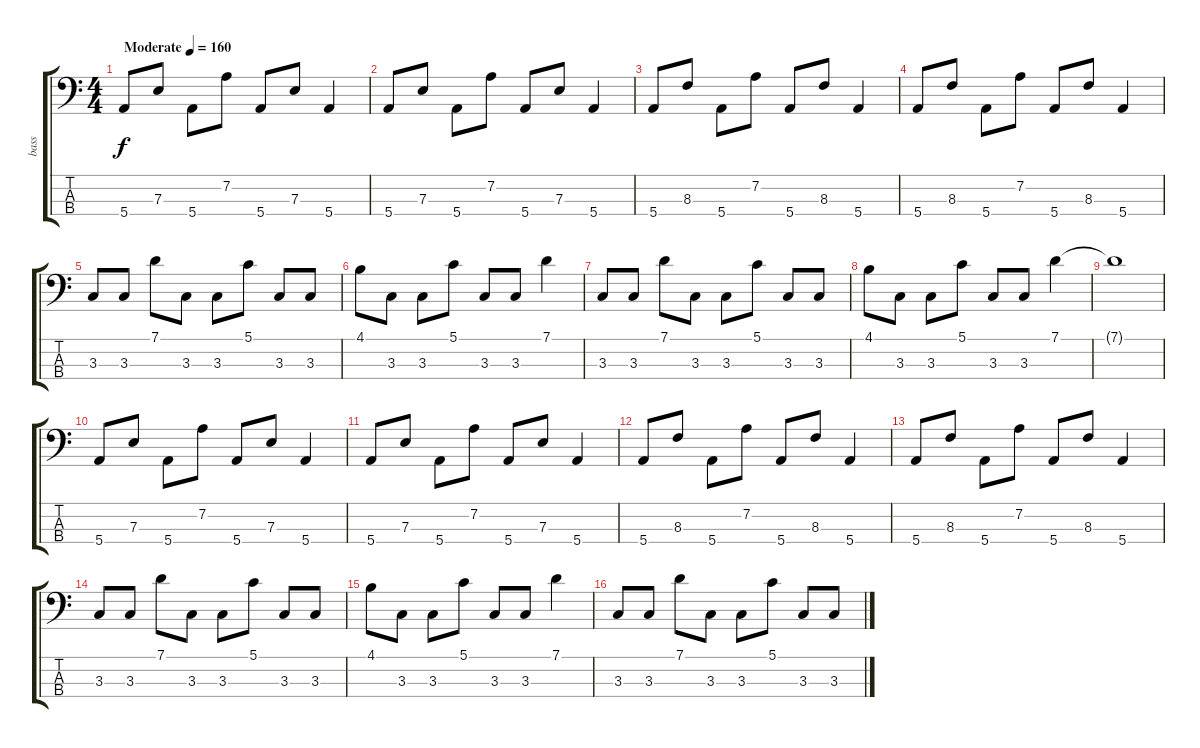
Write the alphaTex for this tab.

\track ("bass" "bass") {instrument electricbassfinger}
\staff {score tabs}
\tuning (G2 D2 A1 E1) {hide}
\ts (4 4)
\tempo (160 "Moderate")
\tempo 110
\tempo (160 "Moderate")
\clef f4
\ks c
5.4.8{dy f instrument electricbassfinger} 7.3.8 5.4.8 7.2.8 5.4.8 7.3.8 5.4.4 |
5.4.8 7.3.8 5.4.8 7.2.8 5.4.8 7.3.8 5.4.4 |
5.4.8 8.3.8 5.4.8 7.2.8 5.4.8 8.3.8 5.4.4 |
5.4.8 8.3.8 5.4.8 7.2.8 5.4.8 8.3.8 5.4.4 |
3.3.8 3.3.8 7.1.8 3.3.8 3.3.8 5.1.8 3.3.8 3.3.8 |
4.1.8 3.3.8 3.3.8 5.1.8 3.3.8 3.3.8 7.1.4 |
3.3.8 3.3.8 7.1.8 3.3.8 3.3.8 5.1.8 3.3.8 3.3.8 |
4.1.8 3.3.8 3.3.8 5.1.8 3.3.8 3.3.8 7.1.4 |
7.1{t}.1 |
5.4.8 7.3.8 5.4.8 7.2.8 5.4.8 7.3.8 5.4.4 |
5.4.8 7.3.8 5.4.8 7.2.8 5.4.8 7.3.8 5.4.4 |
5.4.8 8.3.8 5.4.8 7.2.8 5.4.8 8.3.8 5.4.4 |
5.4.8 8.3.8 5.4.8 7.2.8 5.4.8 8.3.8 5.4.4 |
3.3.8 3.3.8 7.1.8 3.3.8 3.3.8 5.1.8 3.3.8 3.3.8 |
4.1.8 3.3.8 3.3.8 5.1.8 3.3.8 3.3.8 7.1.4 |
3.3.8 3.3.8 7.1.8 3.3.8 3.3.8 5.1.8 3.3.8 3.3.8
